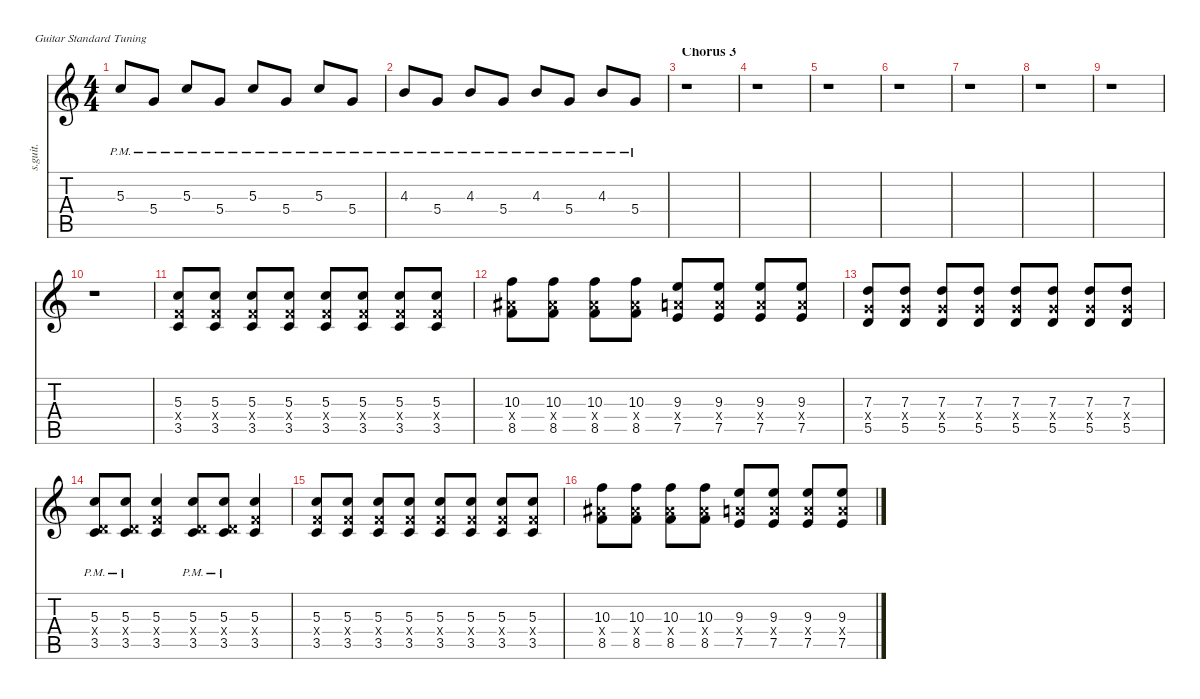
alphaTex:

\defaultSystemsLayout 4
\hideDynamics
\bracketExtendMode nobrackets
\track ("Overdub" "s.guit.") {instrument distortionguitar}
\staff {score tabs}
\tuning (E4 B3 G3 D3 A2 E2)
\ts (4 4)
\tempo (149 hide)
\clef g2
\ks c
5.3{pm}.8{lyrics (0 "") lyrics (1 "") lyrics (2 "") lyrics (3 "") lyrics (4 "") dy f} 5.4{pm}.8{lyrics (0 "") lyrics (1 "") lyrics (2 "") lyrics (3 "") lyrics (4 "")} 5.3{pm}.8{lyrics (0 "") lyrics (1 "") lyrics (2 "") lyrics (3 "") lyrics (4 "")} 5.4{pm}.8{lyrics (0 "") lyrics (1 "") lyrics (2 "") lyrics (3 "") lyrics (4 "")} 5.3{pm}.8{lyrics (0 "") lyrics (1 "") lyrics (2 "") lyrics (3 "") lyrics (4 "")} 5.4{pm}.8{lyrics (0 "") lyrics (1 "") lyrics (2 "") lyrics (3 "") lyrics (4 "")} 5.3{pm}.8{lyrics (0 "") lyrics (1 "") lyrics (2 "") lyrics (3 "") lyrics (4 "")} 5.4{pm}.8{lyrics (0 "") lyrics (1 "") lyrics (2 "") lyrics (3 "") lyrics (4 "")} |
4.3{pm}.8{lyrics (0 "") lyrics (1 "") lyrics (2 "") lyrics (3 "") lyrics (4 "")} 5.4{pm}.8{lyrics (0 "") lyrics (1 "") lyrics (2 "") lyrics (3 "") lyrics (4 "")} 4.3{pm}.8{lyrics (0 "") lyrics (1 "") lyrics (2 "") lyrics (3 "") lyrics (4 "")} 5.4{pm}.8{lyrics (0 "") lyrics (1 "") lyrics (2 "") lyrics (3 "") lyrics (4 "")} 4.3{pm}.8{lyrics (0 "") lyrics (1 "") lyrics (2 "") lyrics (3 "") lyrics (4 "")} 5.4{pm}.8{lyrics (0 "") lyrics (1 "") lyrics (2 "") lyrics (3 "") lyrics (4 "")} 4.3{pm}.8{lyrics (0 "") lyrics (1 "") lyrics (2 "") lyrics (3 "") lyrics (4 "")} 5.4{pm}.8{lyrics (0 "") lyrics (1 "") lyrics (2 "") lyrics (3 "") lyrics (4 "")} |
\section ("" "Chorus 3")
r.1 |
r.1 |
r.1 |
r.1 |
r.1 |
r.1 |
r.1 |
r.1 |
(5.3 3.4{x} 3.5).8{lyrics (0 "") lyrics (1 "") lyrics (2 "") lyrics (3 "") lyrics (4 "")} (5.3 3.4{x} 3.5).8{lyrics (0 "") lyrics (1 "") lyrics (2 "") lyrics (3 "") lyrics (4 "")} (5.3 3.4{x} 3.5).8{lyrics (0 "") lyrics (1 "") lyrics (2 "") lyrics (3 "") lyrics (4 "")} (5.3 3.4{x} 3.5).8{lyrics (0 "") lyrics (1 "") lyrics (2 "") lyrics (3 "") lyrics (4 "")} (5.3 3.4{x} 3.5).8{lyrics (0 "") lyrics (1 "") lyrics (2 "") lyrics (3 "") lyrics (4 "")} (5.3 3.4{x} 3.5).8{lyrics (0 "") lyrics (1 "") lyrics (2 "") lyrics (3 "") lyrics (4 "")} (5.3 3.4{x} 3.5).8{lyrics (0 "") lyrics (1 "") lyrics (2 "") lyrics (3 "") lyrics (4 "")} (5.3 3.4{x} 3.5).8{lyrics (0 "") lyrics (1 "") lyrics (2 "") lyrics (3 "") lyrics (4 "")} |
(10.3 8.4{x acc #} 8.5).8{lyrics (0 "") lyrics (1 "") lyrics (2 "") lyrics (3 "") lyrics (4 "")} (10.3 8.4{x acc #} 8.5).8{lyrics (0 "") lyrics (1 "") lyrics (2 "") lyrics (3 "") lyrics (4 "")} (10.3 8.4{x acc #} 8.5).8{lyrics (0 "") lyrics (1 "") lyrics (2 "") lyrics (3 "") lyrics (4 "")} (10.3 8.4{x acc #} 8.5).8{lyrics (0 "") lyrics (1 "") lyrics (2 "") lyrics (3 "") lyrics (4 "")} (9.3 7.4{x} 7.5).8{lyrics (0 "") lyrics (1 "") lyrics (2 "") lyrics (3 "") lyrics (4 "")} (9.3 7.4{x} 7.5).8{lyrics (0 "") lyrics (1 "") lyrics (2 "") lyrics (3 "") lyrics (4 "")} (9.3 7.4{x} 7.5).8{lyrics (0 "") lyrics (1 "") lyrics (2 "") lyrics (3 "") lyrics (4 "")} (9.3 7.4{x} 7.5).8{lyrics (0 "") lyrics (1 "") lyrics (2 "") lyrics (3 "") lyrics (4 "")} |
(7.3 5.4{x} 5.5).8{lyrics (0 "") lyrics (1 "") lyrics (2 "") lyrics (3 "") lyrics (4 "")} (7.3 5.4{x} 5.5).8{lyrics (0 "") lyrics (1 "") lyrics (2 "") lyrics (3 "") lyrics (4 "")} (7.3 5.4{x} 5.5).8{lyrics (0 "") lyrics (1 "") lyrics (2 "") lyrics (3 "") lyrics (4 "")} (7.3 5.4{x} 5.5).8{lyrics (0 "") lyrics (1 "") lyrics (2 "") lyrics (3 "") lyrics (4 "")} (7.3 5.4{x} 5.5).8{lyrics (0 "") lyrics (1 "") lyrics (2 "") lyrics (3 "") lyrics (4 "")} (7.3 5.4{x} 5.5).8{lyrics (0 "") lyrics (1 "") lyrics (2 "") lyrics (3 "") lyrics (4 "")} (7.3 5.4{x} 5.5).8{lyrics (0 "") lyrics (1 "") lyrics (2 "") lyrics (3 "") lyrics (4 "")} (7.3 5.4{x} 5.5).8{lyrics (0 "") lyrics (1 "") lyrics (2 "") lyrics (3 "") lyrics (4 "")} |
(5.3{pm} 0.4{pm x} 3.5{pm}).8{lyrics (0 "") lyrics (1 "") lyrics (2 "") lyrics (3 "") lyrics (4 "")} (5.3{pm} 0.4{pm x} 3.5{pm}).8{lyrics (0 "") lyrics (1 "") lyrics (2 "") lyrics (3 "") lyrics (4 "")} (5.3 3.4{x} 3.5).4{lyrics (0 "") lyrics (1 "") lyrics (2 "") lyrics (3 "") lyrics (4 "")} (5.3{pm} 0.4{pm x} 3.5{pm}).8{lyrics (0 "") lyrics (1 "") lyrics (2 "") lyrics (3 "") lyrics (4 "")} (5.3{pm} 0.4{pm x} 3.5{pm}).8{lyrics (0 "") lyrics (1 "") lyrics (2 "") lyrics (3 "") lyrics (4 "")} (5.3 3.4{x} 3.5).4{lyrics (0 "") lyrics (1 "") lyrics (2 "") lyrics (3 "") lyrics (4 "")} |
(5.3 3.4{x} 3.5).8{lyrics (0 "") lyrics (1 "") lyrics (2 "") lyrics (3 "") lyrics (4 "")} (5.3 3.4{x} 3.5).8{lyrics (0 "") lyrics (1 "") lyrics (2 "") lyrics (3 "") lyrics (4 "")} (5.3 3.4{x} 3.5).8{lyrics (0 "") lyrics (1 "") lyrics (2 "") lyrics (3 "") lyrics (4 "")} (5.3 3.4{x} 3.5).8{lyrics (0 "") lyrics (1 "") lyrics (2 "") lyrics (3 "") lyrics (4 "")} (5.3 3.4{x} 3.5).8{lyrics (0 "") lyrics (1 "") lyrics (2 "") lyrics (3 "") lyrics (4 "")} (5.3 3.4{x} 3.5).8{lyrics (0 "") lyrics (1 "") lyrics (2 "") lyrics (3 "") lyrics (4 "")} (5.3 3.4{x} 3.5).8{lyrics (0 "") lyrics (1 "") lyrics (2 "") lyrics (3 "") lyrics (4 "")} (5.3 3.4{x} 3.5).8{lyrics (0 "") lyrics (1 "") lyrics (2 "") lyrics (3 "") lyrics (4 "")} |
(10.3 8.4{x acc #} 8.5).8{lyrics (0 "") lyrics (1 "") lyrics (2 "") lyrics (3 "") lyrics (4 "")} (10.3 8.4{x acc #} 8.5).8{lyrics (0 "") lyrics (1 "") lyrics (2 "") lyrics (3 "") lyrics (4 "")} (10.3 8.4{x acc #} 8.5).8{lyrics (0 "") lyrics (1 "") lyrics (2 "") lyrics (3 "") lyrics (4 "")} (10.3 8.4{x acc #} 8.5).8{lyrics (0 "") lyrics (1 "") lyrics (2 "") lyrics (3 "") lyrics (4 "")} (9.3 7.4{x} 7.5).8{lyrics (0 "") lyrics (1 "") lyrics (2 "") lyrics (3 "") lyrics (4 "")} (9.3 7.4{x} 7.5).8{lyrics (0 "") lyrics (1 "") lyrics (2 "") lyrics (3 "") lyrics (4 "")} (9.3 7.4{x} 7.5).8{lyrics (0 "") lyrics (1 "") lyrics (2 "") lyrics (3 "") lyrics (4 "")} (9.3 7.4{x} 7.5).8{lyrics (0 "") lyrics (1 "") lyrics (2 "") lyrics (3 "") lyrics (4 "")}
